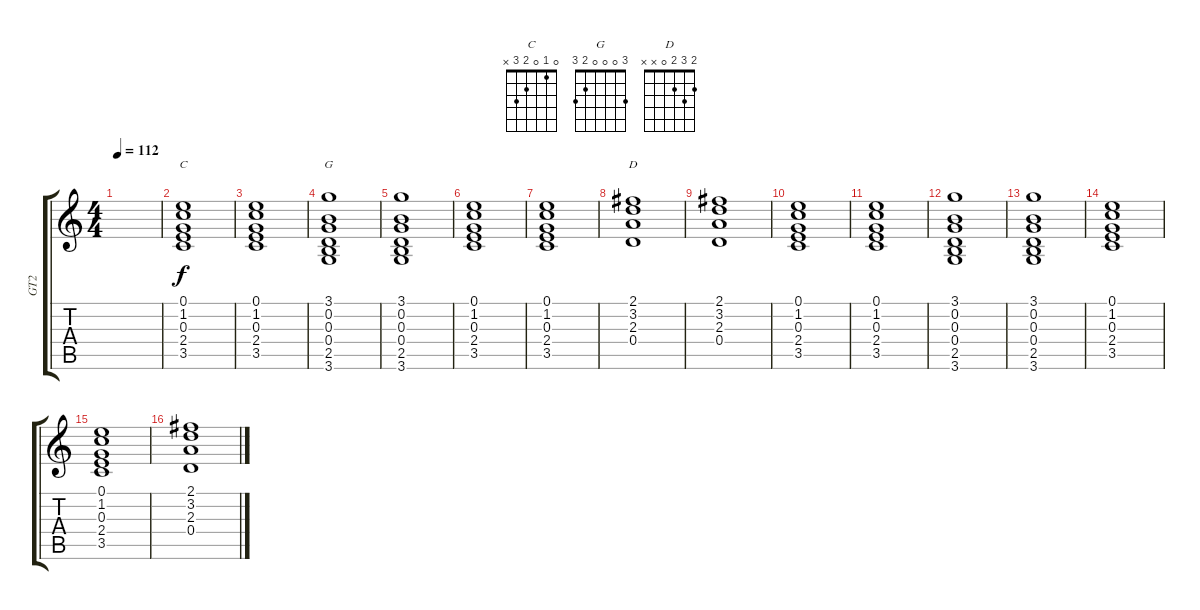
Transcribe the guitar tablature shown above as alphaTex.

\track ("GT2" "GT2") {instrument overdrivenguitar}
\staff {score tabs}
\tuning (E4 B3 G3 D3 A2 E2) {hide}
\chord ("C" 0 1 0 2 3 x)
\chord ("G" 3 0 0 0 2 3)
\chord ("D" 2 3 2 0 x x)
\ts (4 4)
\tempo 112
\clef g2
\ks c
|
(0.1 1.2 0.3 2.4 3.5).1{ch "C"} |
(0.1 1.2 0.3 2.4 3.5).1 |
(3.1 0.2 0.3 0.4 2.5 3.6).1{ch "G"} |
(3.1 0.2 0.3 0.4 2.5 3.6).1 |
(0.1 1.2 0.3 2.4 3.5).1 |
(0.1 1.2 0.3 2.4 3.5).1 |
(2.1 3.2 2.3 0.4).1{ch "D"} |
(2.1 3.2 2.3 0.4).1 |
(0.1 1.2 0.3 2.4 3.5).1 |
(0.1 1.2 0.3 2.4 3.5).1 |
(3.1 0.2 0.3 0.4 2.5 3.6).1 |
(3.1 0.2 0.3 0.4 2.5 3.6).1 |
(0.1 1.2 0.3 2.4 3.5).1 |
(0.1 1.2 0.3 2.4 3.5).1 |
(2.1 3.2 2.3 0.4).1
